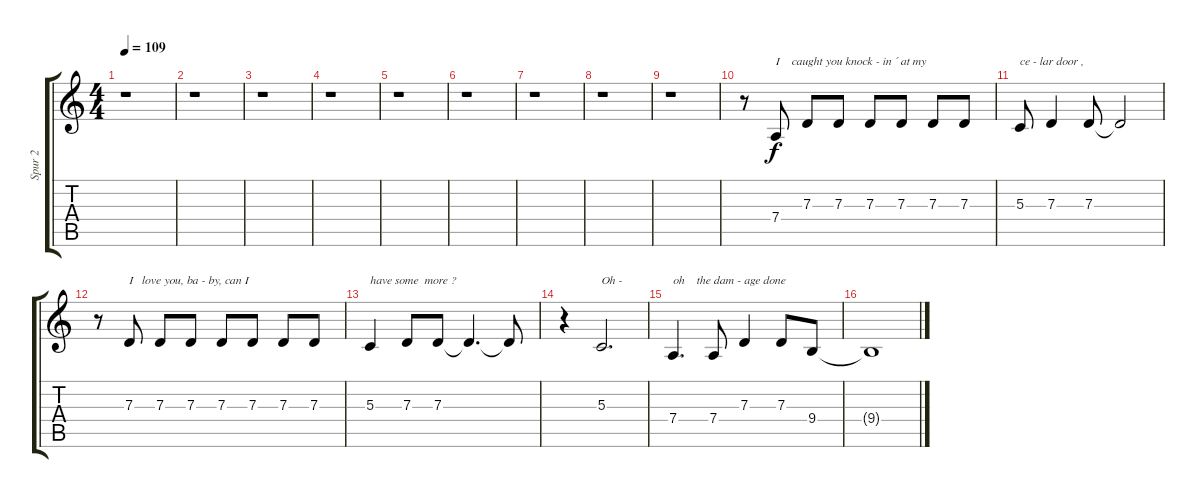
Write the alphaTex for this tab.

\track ("Spur 2" "Spur 2") {instrument sopranosax}
\staff {score tabs}
\tuning (E4 B3 G3 D3 A2 E2) {hide}
\ts (4 4)
\tempo 109
\clef g2
\ks c
r.1{dy f instrument sopranosax} |
r.1 |
r.1 |
r.1 |
r.1 |
r.1 |
r.1 |
r.1 |
r.1 |
r.8 7.4.8{txt "I    caught you knock - in ´ at my"} 7.3.8 7.3.8 7.3.8 7.3.8 7.3.8 7.3.8 |
5.3.8{txt "ce - lar door ,"} 7.3.4 7.3.8 7.3{t}.2 |
r.8 7.3.8{txt "I   love you, ba - by, can I"} 7.3.8 7.3.8 7.3.8 7.3.8 7.3.8 7.3.8 |
5.3.4{txt "have some  more ?"} 7.3.8 7.3.8 7.3{t}.4{d} 7.3{t}.8 |
r.4 5.3.2{d txt "Oh -"} |
7.4.4{d txt "oh    the dam - age done"} 7.4.8 7.3.4 7.3.8 9.4.8 |
9.4{t}.1
